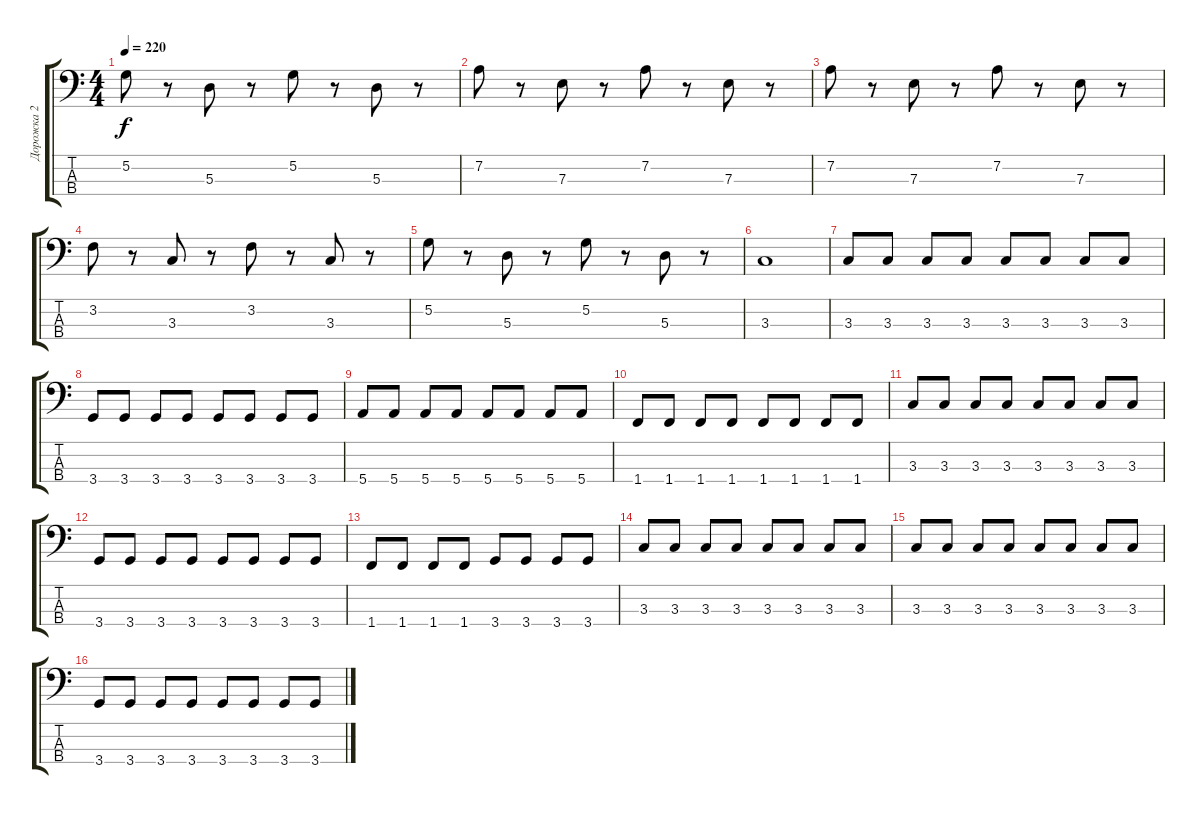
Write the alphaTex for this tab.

\track ("Дорожка 2" "Дорожка 2") {instrument electricbasspick}
\staff {score tabs}
\tuning (G2 D2 A1 E1) {hide}
\ts (4 4)
\tempo 220
\clef f4
\ks c
5.2.8{dy f} r.8 5.3.8 r.8 5.2.8 r.8 5.3.8 r.8 |
7.2.8 r.8 7.3.8 r.8 7.2.8 r.8 7.3.8 r.8 |
7.2.8 r.8 7.3.8 r.8 7.2.8 r.8 7.3.8 r.8 |
3.2.8 r.8 3.3.8 r.8 3.2.8 r.8 3.3.8 r.8 |
5.2.8 r.8 5.3.8 r.8 5.2.8 r.8 5.3.8 r.8 |
3.3.1 |
3.3.8 3.3.8 3.3.8 3.3.8 3.3.8 3.3.8 3.3.8 3.3.8 |
3.4.8 3.4.8 3.4.8 3.4.8 3.4.8 3.4.8 3.4.8 3.4.8 |
5.4.8 5.4.8 5.4.8 5.4.8 5.4.8 5.4.8 5.4.8 5.4.8 |
1.4.8 1.4.8 1.4.8 1.4.8 1.4.8 1.4.8 1.4.8 1.4.8 |
3.3.8 3.3.8 3.3.8 3.3.8 3.3.8 3.3.8 3.3.8 3.3.8 |
3.4.8 3.4.8 3.4.8 3.4.8 3.4.8 3.4.8 3.4.8 3.4.8 |
1.4.8 1.4.8 1.4.8 1.4.8 3.4.8 3.4.8 3.4.8 3.4.8 |
3.3.8 3.3.8 3.3.8 3.3.8 3.3.8 3.3.8 3.3.8 3.3.8 |
3.3.8 3.3.8 3.3.8 3.3.8 3.3.8 3.3.8 3.3.8 3.3.8 |
3.4.8 3.4.8 3.4.8 3.4.8 3.4.8 3.4.8 3.4.8 3.4.8
